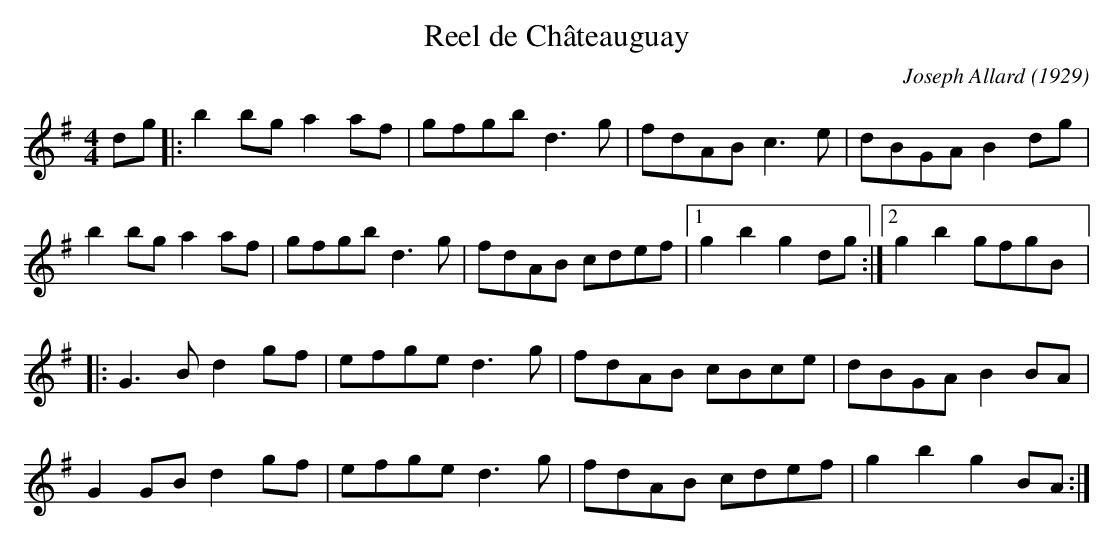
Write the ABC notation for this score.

X:1
T:Reel de Châteauguay
C:Joseph Allard (1929)
M:4/4
L:1/8
K:G
dg |: b2bg a2af | gfgb d3g | fdAB c3e | dBGA B2dg |
b2bg a2af | gfgb d3g | fdAB cdef |1 g2b2 g2dg :|2 g2b2 gfgB |:
G3B d2gf | efge d3g | fdAB cBce | dBGA B2BA |
G2GB d2gf | efge d3g | fdAB cdef | g2b2 g2BA :|
